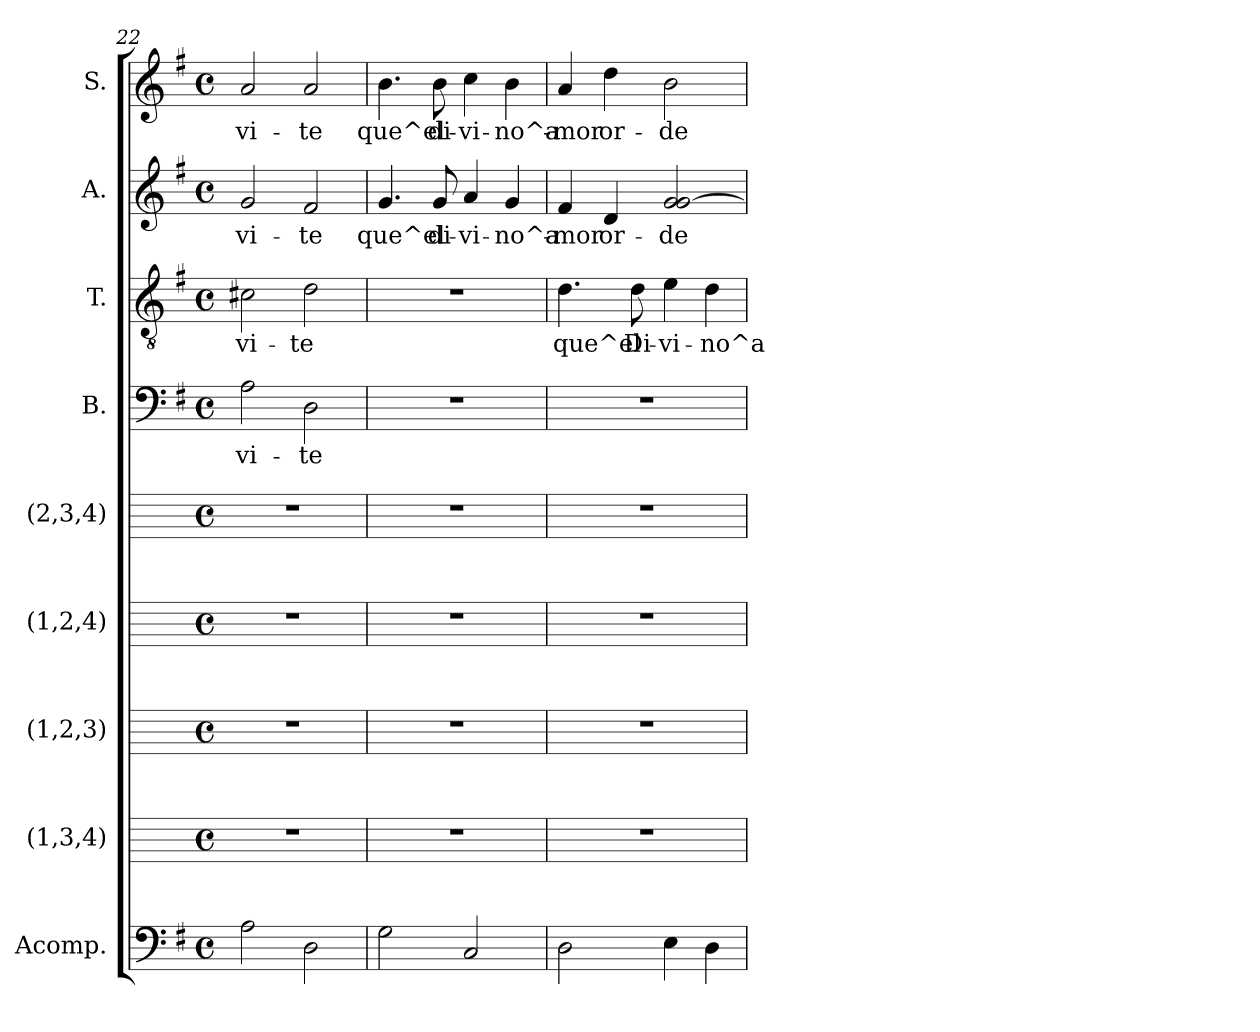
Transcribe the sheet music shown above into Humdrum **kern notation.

**kern	**kern	**kern	**kern	**kern	**kern	**text	**kern	**text	**kern	**text	**kern	**text
*part9	*part8	*part7	*part6	*part5	*part4	*part4	*part3	*part3	*part2	*part2	*part1	*part1
*staff9	*staff8	*staff7	*staff6	*staff5	*staff4	*staff4	*staff3	*staff3	*staff2	*staff2	*staff1	*staff1
*I"Acomp.	*I"(1,3,4)	*I"(1,2,3)	*I"(1,2,4)	*I"(2,3,4)	*I"B.	*	*I"T.	*	*I"A.	*	*I"S.	*
*I'Acomp.	*	*	*	*	*I'B. (2ª)	*	*I'T. (4ª)	*	*I'A. (3ª)	*	*I'S. (1ª)	*
*clefF4	*	*	*	*	*clefF4	*	*clefGv2	*	*clefG2	*	*clefG2	*
*k[f#]	*k[]	*k[]	*k[]	*k[]	*k[f#]	*	*k[f#]	*	*k[f#]	*	*k[f#]	*
*G:	*C:	*C:	*C:	*C:	*G:	*	*G:	*	*G:	*	*G:	*
*M4/4	*M4/4	*M4/4	*M4/4	*M4/4	*M4/4	*	*M4/4	*	*M4/4	*	*M4/4	*
*met(c)	*met(c)	*met(c)	*met(c)	*met(c)	*met(c)	*	*met(c)	*	*met(c)	*	*met(c)	*
=22	=22	=22	=22	=22	=22	=22	=22	=22	=22	=22	=22	=22
!	!	!	!	!	!	!LO:LY:b:cj	!	!LO:LY:b:cj	!	!LO:LY:b:cj	!	!LO:LY:b:cj
2A\	1r	1r	1r	1r	2A\	-vi-	2c#X\	-vi-	2g/	-vi-	2a/	-vi-
!	!	!	!	!	!	!LO:LY:b:cj	!	!LO:LY:b:cj	!	!LO:LY:b:cj	!	!LO:LY:b:cj
2D\	.	.	.	.	2D\	-te	2d\	-te	2f#/	-te	2a/	-te
=23	=23	=23	=23	=23	=23	=23	=23	=23	=23	=23	=23	=23
!	!	!	!	!	!	!	!	!	!	!LO:LY:b:cj	!	!LO:LY:b:cj
2G\	1r	1r	1r	1r	1r	.	1r	.	4.g/	que^el	4.b\	que^el
!	!	!	!	!	!	!	!	!	!	!LO:LY:b:cj	!	!LO:LY:b:cj
.	.	.	.	.	.	.	.	.	8g/	di-	8b\	di-
!	!	!	!	!	!	!	!	!	!	!LO:LY:b:cj	!	!LO:LY:b:cj
2C/	.	.	.	.	.	.	.	.	4a/	-vi-	4cc\	-vi-
!	!	!	!	!	!	!	!	!	!	!LO:LY:b:cj	!	!LO:LY:b:cj
.	.	.	.	.	.	.	.	.	4g/	-no^a-	4b\	-no^a-
!!LO:PB:g=z
=24	=24	=24	=24	=24	=24	=24	=24	=24	=24	=24	=24	=24
!	!	!	!	!	!	!	!	!LO:LY:b:cj	!	!LO:LY:b:cj	!	!LO:LY:b:cj
2D\	1r	1r	1r	1r	1r	.	4.d\	que^el	4f#/	-mor	4a/	-mor
!	!	!	!	!	!	!	!	!	!	!LO:LY:b:cj	!	!LO:LY:b:cj
.	.	.	.	.	.	.	.	.	4d/	or-	4dd\	or-
!	!	!	!	!	!	!	!	!LO:LY:b:cj	!	!	!	!
.	.	.	.	.	.	.	8d\	Di-	.	.	.	.
!	!	!	!	!	!	!	!	!LO:LY:b:cj	!	!LO:LY:b:cj	!	!LO:LY:b:cj
4E\	.	.	.	.	.	.	4e\	-vi-	2g/ [>2g/	-de-	2b\	-de-
!	!	!	!	!	!	!	!	!LO:LY:b:cj	!	!	!	!
4D\	.	.	.	.	.	.	4d\	-no^a-	.	.	.	.
=	=	=	=	=	=	=	=	=	=	=	=	=
*-	*-	*-	*-	*-	*-	*-	*-	*-	*-	*-	*-	*-
